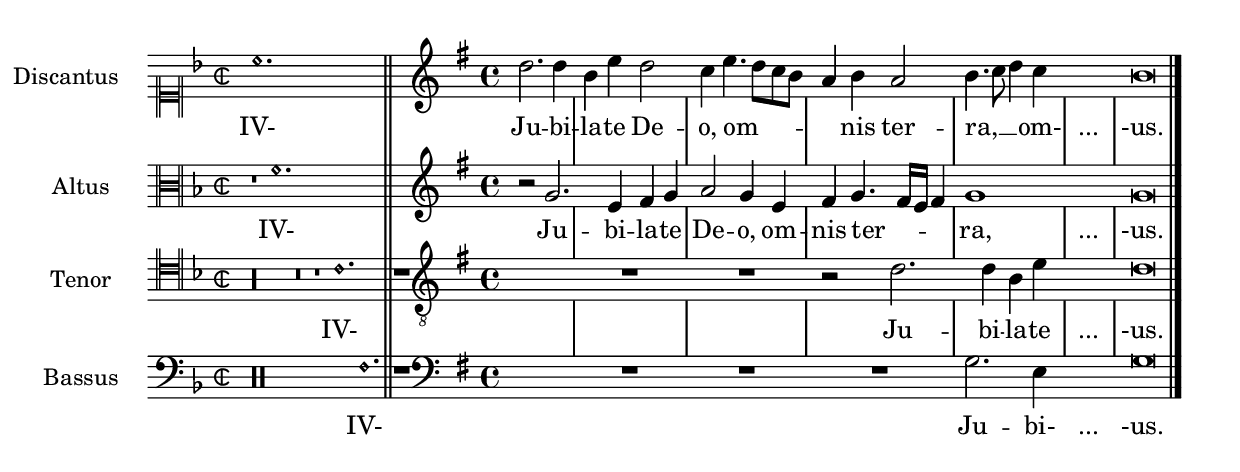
%% DO NOT EDIT this file manually; it is automatically
%% generated from LSR http://lsr.dsi.unimi.it
%% Make any changes in LSR itself, or in Documentation/snippets/new/ ,
%% and then run scripts/auxiliar/makelsr.py
%%
%% This file is in the public domain.
\version "2.14.0"

\header {
  lsrtags = "ancient-notation, template"

%% Translation of GIT committish: 59caa3adce63114ca7972d18f95d4aadc528ec3d
  texidoces = "
Al transcribir música mensural, es útil un «incipit» al compienzo
de la pieza para indicar la tonalidad y el tempo
originales. Aunque los músicos actuales están acostumbrados a las
barras de compás para reconocer con más facilidad los patrones
rítmicos, durante el período de la música mensural aún no se
habíen inventado las líneas divisorias; de hecho, la medida solía
cambiar a cada pocas notas. Como compromiso, a menudo las líneas
divisorias se imprimen entre los pentagramas en vez de hacerlo
encima de ellos.

"
  doctitlees = "Plantilla de notación de música antigua (transcripción moderna de música mensural)"


%% Translation of GIT committish: 0a868be38a775ecb1ef935b079000cebbc64de40
  texidocde = "
Bei der Transkription von Mensuralmusik ist es oft erwünscht, ein
Incipit an den Anfang des Stückes zu stellen, damit klar ist, wie
Tempo und Schlüssel in der Originalnotation gesetzt waren. Während
heutzutage Musiker an Taktlinien gewöhnt sind, um Rhythmen schneller
zu erkennen, wurden diese in der Mensuralmusik nicht verwendet.
Tatsächlich ändern sich die Rhythmen auch oft alle paar Noten. Als
ein Kompromiss werden die Notenlinien nicht auf dem System, sondern
zwischen den Systemen geschrieben.
"

doctitlede = "Vorlage für Alte Notation -- moderne Transkription von Mensuralmusik"


%% Translation of GIT committish: bdfe3dc8175a2d7e9ea0800b5b04cfb68fe58a7a
  texidocfr = "
Lorsque l'on transcrit de la musique mensurale, un @emph{incipit} permet
d'indiquer la tonalité et le tempo d'origine.  Si les musiciens sont de
nos jours habitués aux barres de mesures qui présentent la structure
rythmique d'une œuvre, elles n'étaient pas en vigueur à l'époque où ces
pièces ont été composées, d'autant plus que la @qq{métrique} pouvait
changer au fil des notes.  Un compromis consiste à imprimer des barres
entre les portées plutôt que sur chacune d'elles.

"
  doctitlefr = "Exemples de notation ancienne -- transcription moderne de musique mensurale"

  texidoc = "
When transcribing mensural music, an incipit at the beginning of the
piece is useful to indicate the original key and tempo. While today
musicians are used to bar lines in order to faster recognize rhythmic
patterns, bar lines were not yet invented during the period of mensural
music; in fact, the meter often changed after every few notes. As a
compromise, bar lines are often printed between the staves rather than
on the staves.

"
  doctitle = "Ancient notation template -- modern transcription of mensural music"
} % begin verbatim

global = {
  \set Score.skipBars = ##t

  % incipit
  \once \override Score.SystemStartBracket #'transparent = ##t
  \override Score.SpacingSpanner #'spacing-increment = #1.0 % tight spacing
  \key f \major
  \time 2/2
  \once \override Staff.TimeSignature #'style = #'neomensural
  \override Voice.NoteHead #'style = #'neomensural
  \override Voice.Rest #'style = #'neomensural
  \set Staff.printKeyCancellation = ##f
  \cadenzaOn % turn off bar lines
  \skip 1*10
  \once \override Staff.BarLine #'transparent = ##f
  \bar "||"
  \skip 1*1 % need this extra \skip such that clef change comes
            % after bar line
  \bar ""

  % main
  \revert Score.SpacingSpanner #'spacing-increment % CHECK: no effect?
  \cadenzaOff % turn bar lines on again
  \once \override Staff.Clef #'full-size-change = ##t
  \set Staff.forceClef = ##t
  \key g \major
  \time 4/4
  \override Voice.NoteHead #'style = #'default
  \override Voice.Rest #'style = #'default

  % FIXME: setting printKeyCancellation back to #t must not
  % occur in the first bar after the incipit.  Dto. for forceClef.
  % Therefore, we need an extra \skip.
  \skip 1*1
  \set Staff.printKeyCancellation = ##t
  \set Staff.forceClef = ##f

  \skip 1*7 % the actual music

  % let finis bar go through all staves
  \override Staff.BarLine #'transparent = ##f

  % finis bar
  \bar "|."
}

discantusNotes = {
  \transpose c' c'' {
    \set Staff.instrumentName = #"Discantus  "

    % incipit
    \clef "neomensural-c1"
    c'1. s2   % two bars
    \skip 1*8 % eight bars
    \skip 1*1 % one bar

    % main
    \clef "treble"
    d'2. d'4 |
    b e' d'2 |
    c'4 e'4.( d'8 c' b |
    a4) b a2 |
    b4.( c'8 d'4) c'4 |
    \once \override NoteHead #'transparent = ##t c'1 |
    b\breve |
  }
}

discantusLyrics = \lyricmode {
  % incipit
  IV-

  % main
  Ju -- bi -- |
  la -- te De -- |
  o, om --
  nis ter -- |
  ra, __ om- |
  "..." |
  -us. |
}

altusNotes = {
  \transpose c' c'' {
    \set Staff.instrumentName = #"Altus  "

    % incipit
    \clef "neomensural-c3"
    r1        % one bar
    f1. s2    % two bars
    \skip 1*7 % seven bars
    \skip 1*1 % one bar

    % main
    \clef "treble"
    r2 g2. e4 fis g | % two bars
    a2 g4 e |
    fis g4.( fis16 e fis4) |
    g1 |
    \once \override NoteHead #'transparent = ##t g1 |
    g\breve |
  }
}

altusLyrics = \lyricmode {
  % incipit
  IV-

  % main
  Ju -- bi -- la -- te | % two bars
  De -- o, om -- |
  nis ter -- ra, |
  "..." |
  -us. |
}

tenorNotes = {
  \transpose c' c' {
    \set Staff.instrumentName = #"Tenor  "

    % incipit
    \clef "neomensural-c4"
    r\longa   % four bars
    r\breve   % two bars
    r1        % one bar
    c'1. s2   % two bars
    \skip 1*1 % one bar
    \skip 1*1 % one bar

    % main
    \clef "treble_8"
    R1 |
    R1 |
    R1 |
    r2 d'2. d'4 b e' | % two bars
    \once \override NoteHead #'transparent = ##t e'1 |
    d'\breve |
  }
}

tenorLyrics = \lyricmode {
  % incipit
  IV-

  % main
  Ju -- bi -- la -- te | % two bars
  "..." |
  -us. |
}

bassusNotes = {
  \transpose c' c' {
    \set Staff.instrumentName = #"Bassus  "

    % incipit
    \clef "bass"
    r\maxima  % eight bars
    f1. s2    % two bars
    \skip 1*1 % one bar

    % main
    \clef "bass"
    R1 |
    R1 |
    R1 |
    R1 |
    g2. e4 |
    \once \override NoteHead #'transparent = ##t e1 |
    g\breve |
  }
}

bassusLyrics = \lyricmode {
  % incipit
  IV-

  % main
  Ju -- bi- |
  "..." |
  -us. |
}

\score {
  \new StaffGroup = choirStaff <<
    \new Voice =
      "discantusNotes" << \global \discantusNotes >>
    \new Lyrics =
      "discantusLyrics" \lyricsto discantusNotes { \discantusLyrics }
    \new Voice =
      "altusNotes" << \global \altusNotes >>
    \new Lyrics =
      "altusLyrics" \lyricsto altusNotes { \altusLyrics }
    \new Voice =
      "tenorNotes" << \global \tenorNotes >>
    \new Lyrics =
      "tenorLyrics" \lyricsto tenorNotes { \tenorLyrics }
    \new Voice =
      "bassusNotes" << \global \bassusNotes >>
    \new Lyrics =
      "bassusLyrics" \lyricsto bassusNotes { \bassusLyrics }
  >>
  \layout {
    \context {
      \Score

      % no bars in staves
      \override BarLine #'transparent = ##t

      % incipit should not start with a start delimiter
      \remove "System_start_delimiter_engraver"
    }
    \context {
      \Voice

      % no slurs
      \override Slur #'transparent = ##t

      % Comment in the below "\remove" command to allow line
      % breaking also at those barlines where a note overlaps
      % into the next bar.  The command is commented out in this
      % short example score, but especially for large scores, you
      % will typically yield better line breaking and thus improve
      % overall spacing if you comment in the following command.
      %\remove "Forbid_line_break_engraver"
    }
  }
}




